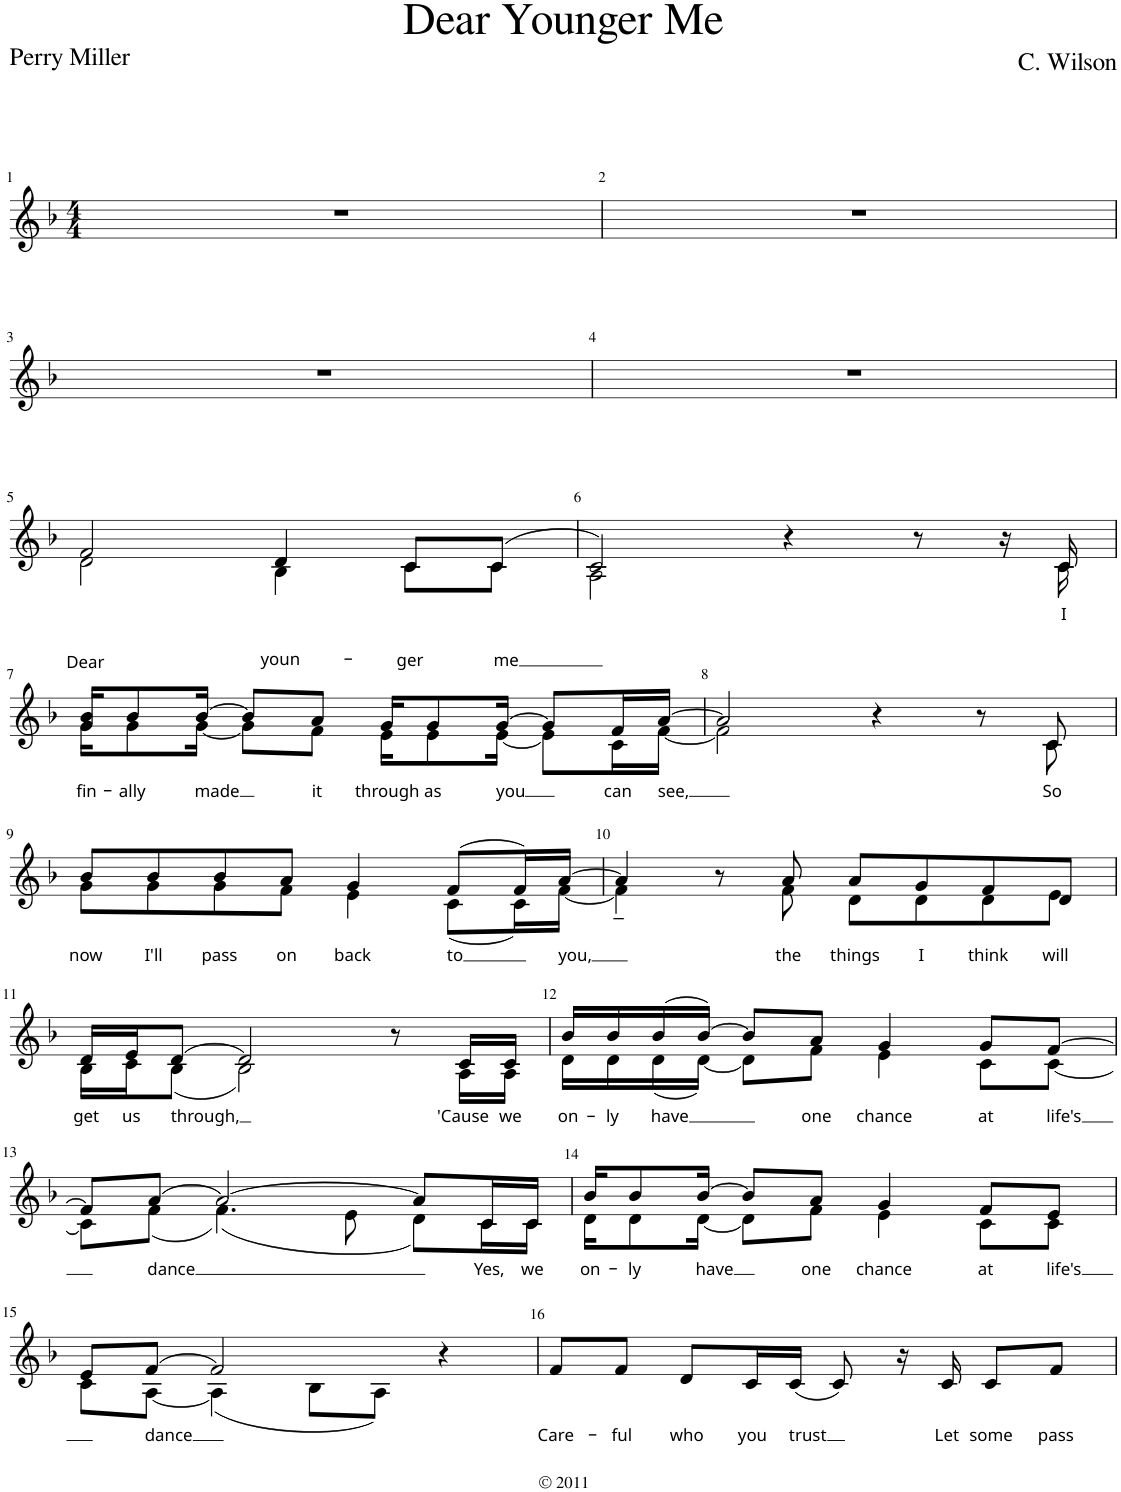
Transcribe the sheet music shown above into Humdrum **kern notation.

**kern	**text
*part1	*part1
*staff1	*staff1
*clefG2	*
*k[b-]	*
*M4/4	*
=1	=1
1r	.
=2	=2
1r	.
!!LO:LB:g=z
=3	=3
1r	.
=4	=4
1r	.
!!LO:LB:g=z
=5	=5
!	!LO:LY:b
*^	*
2f/	2d\	Dear
!	!	!LO:LY:b
4d/	4B-\	youn-
!	!	!LO:LY:b
8c/L	8c\L	-ger
!	!	!LO:LY:b
(8c/J	8c\J	me
=6	=6	=6
2c/)	2A\	.
4r	4..ryy	.
8r	.	.
16r	.	.
!	!	!LO:LY:b
16c/	16c\	I
!!LO:LB:g=z	!!
=7	=7	=7
!	!	!LO:LY:b
16g/ 16b-/KL	16g\KL	fin-
!	!	!LO:LY:b
8b-/	8g\	-ally
!	!	!LO:LY:b
[16b-/Jk	[16g\Jk	made
8b-/L]	8g\L]	.
!	!	!LO:LY:b
8a/J	8f\J	it
!	!	!LO:LY:b
16g/KL	16e\KL	through
!	!	!LO:LY:b
8g/	8e\	as
!	!	!LO:LY:b
[16g/Jk	[16e\Jk	you
8g/L]	8e\L]	.
!	!	!LO:LY:b
16f/L	16c\L	can
!	!	!LO:LY:b
[16a/JJ	[16f\JJ	see,
=8	=8	=8
2a/]	2f\]	.
4r	4.ryy	.
8r	.	.
!	!	!LO:LY:b
8c/	8c\	So
!!LO:LB:g=z	!!
=9	=9	=9
!	!	!LO:LY:b
8b-/L	8g\L	now
!	!	!LO:LY:b
8b-/	8g\	I'll
!	!	!LO:LY:b
8b-/	8g\	pass
!	!	!LO:LY:b
8a/J	8f\J	on
!	!	!LO:LY:b
4g/	4e\	back
!	!	!LO:LY:b
(8f/L	(8c\L	to
16f/L)	16c\L)	.
!	!	!LO:LY:b
[16a/JJ	[16f\JJ	you,
=10	=10	=10
4a/]	4f~\]	.
8r	8ryy	.
!	!	!LO:LY:b
8a/	8f\	the
!	!	!LO:LY:b
8a/L	8d\L	things
!	!	!LO:LY:b
8g/	8d\	I
!	!	!LO:LY:b
8f/	8d\	think
!	!	!LO:LY:b
8d/J	8e\J	will
!!LO:LB:g=z	!!
=11	=11	=11
!	!	!LO:LY:b
16d/LL	16B-\LL	get
!	!	!LO:LY:b
16e/J	16c\J	us
!	!	!LO:LY:b
[8d/J	(8B-\J	through,
2d/]	2B-\)	.
8r	8ryy	.
!	!	!LO:LY:b
16c/LL	16A\LL	'Cause
!	!	!LO:LY:b
16c/JJ	16A\JJ	we
=12	=12	=12
!	!	!LO:LY:b
16b-/LL	16d\LL	on-
!	!	!LO:LY:b
16b-/	16d\	-ly
!	!	!LO:LY:b
(16b-/	(16d\	have
[16b-/JJ)	[16d\JJ)	.
8b-/L]	8d\L]	.
!	!	!LO:LY:b
8a/J	8f\J	one
!	!	!LO:LY:b
4g/	4e\	chance
!	!	!LO:LY:b
8g/L	8c\L	at
!	!	!LO:LY:b
[8f/J	[8c\J	life's
!!LO:LB:g=z	!!
=13	=13	=13
8f/L]	8c\L]	.
!	!	!LO:LY:b
[8a/J	(8f\J	dance
2a/_	(4.f\)	.
.	8e\	.
8a/L]	8d\L)	.
!	!	!LO:LY:b
16c/L	16c\L	Yes,
!	!	!LO:LY:b
16c/JJ	16c\JJ	we
=14	=14	=14
!	!	!LO:LY:b
16b-/KL	16d\KL	on-
!	!	!LO:LY:b
8b-/	8d\	-ly
!	!	!LO:LY:b
[16b-/Jk	[16d\Jk	have
8b-/L]	8d\L]	.
!	!	!LO:LY:b
8a/J	8f\J	one
!	!	!LO:LY:b
4g/	4e\	chance
!	!	!LO:LY:b
8f/L	8c\L	at
!	!	!LO:LY:b
8e/J	8c\J	life's
!!LO:LB:g=z	!!
=15	=15	=15
8e/L	8c\L	.
!	!	!LO:LY:b
[8f/J	[8A\J	dance
2f/]	(4A\]	.
.	8B-\L	.
.	8A\J)	.
4r	4ryy	.
=16	=16	=16
!	!	!LO:LY:b
*v	*v	*
8f/L	Care-
!	!LO:LY:b
8f/J	-ful
!	!LO:LY:b
8d/L	who
!	!LO:LY:b
16c/L	you
!	!LO:LY:b
(16c/JJ	trust
8c/)	.
16r	.
!	!LO:LY:b
16c/	Let
!	!LO:LY:b
8c/L	some
!	!LO:LY:b
8f/J	pass
=	=
*-	*-
